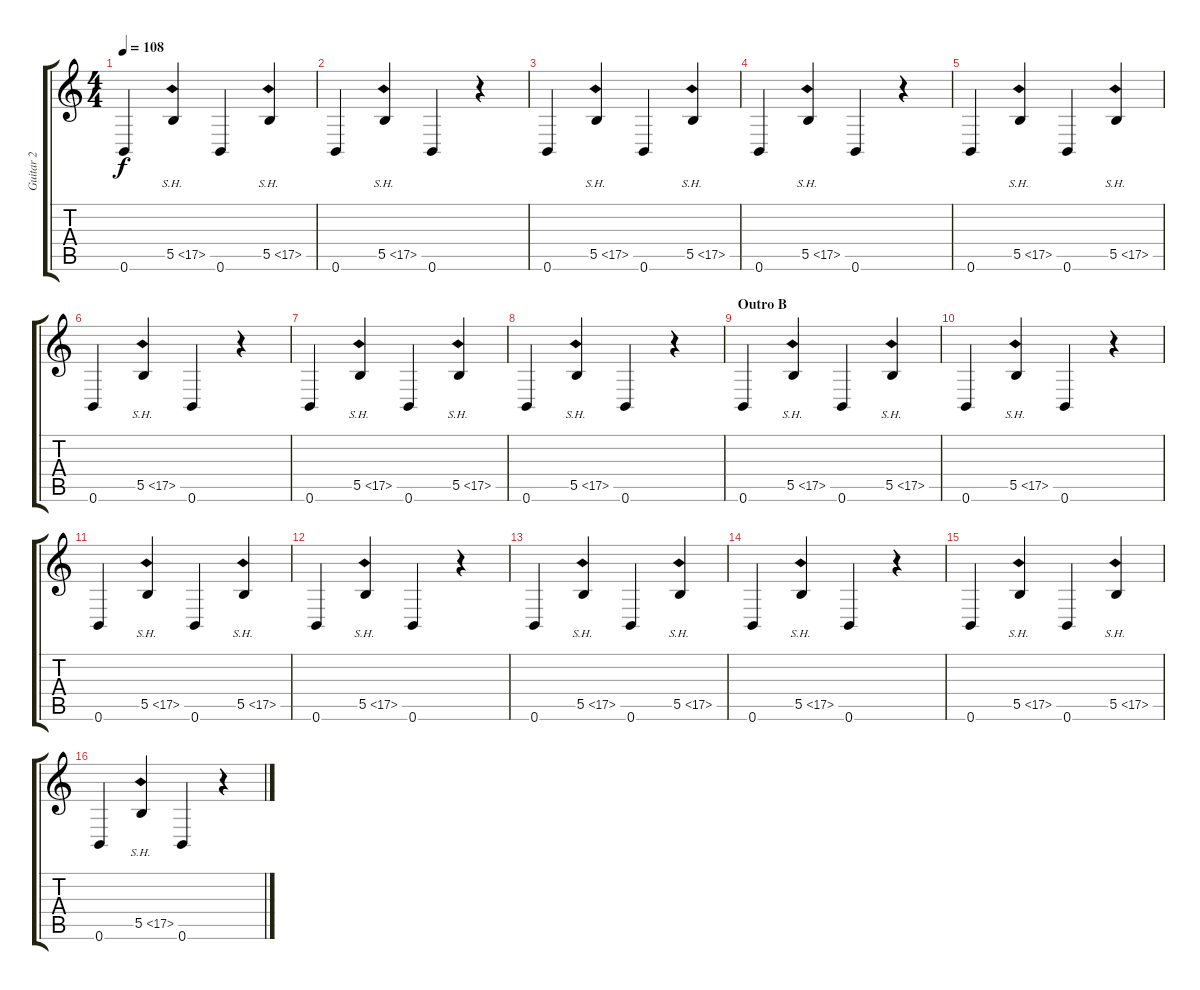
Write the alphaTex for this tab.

\track ("Guitar 2" "Guitar 2") {instrument distortionguitar}
\staff {score tabs}
\tuning (Db4 Ab3 E3 B2 Gb2 B1) {hide}
\ts (4 4)
\tempo 108
\clef g2
\ks c
0.6.4{dy f} 5.5{sh 12}.4 0.6.4 5.5{sh 12}.4 |
0.6.4 5.5{sh 12}.4 0.6.4 r.4 |
0.6.4 5.5{sh 12}.4 0.6.4 5.5{sh 12}.4 |
0.6.4 5.5{sh 12}.4 0.6.4 r.4 |
0.6.4 5.5{sh 12}.4 0.6.4 5.5{sh 12}.4 |
0.6.4 5.5{sh 12}.4 0.6.4 r.4 |
0.6.4 5.5{sh 12}.4 0.6.4 5.5{sh 12}.4 |
0.6.4 5.5{sh 12}.4 0.6.4 r.4 |
\section ("" "Outro B")
0.6.4 5.5{sh 12}.4 0.6.4 5.5{sh 12}.4 |
0.6.4 5.5{sh 12}.4 0.6.4 r.4 |
0.6.4 5.5{sh 12}.4 0.6.4 5.5{sh 12}.4 |
0.6.4 5.5{sh 12}.4 0.6.4 r.4 |
0.6.4 5.5{sh 12}.4 0.6.4 5.5{sh 12}.4 |
0.6.4 5.5{sh 12}.4 0.6.4 r.4 |
0.6.4 5.5{sh 12}.4 0.6.4 5.5{sh 12}.4 |
0.6.4 5.5{sh 12}.4 0.6.4 r.4
